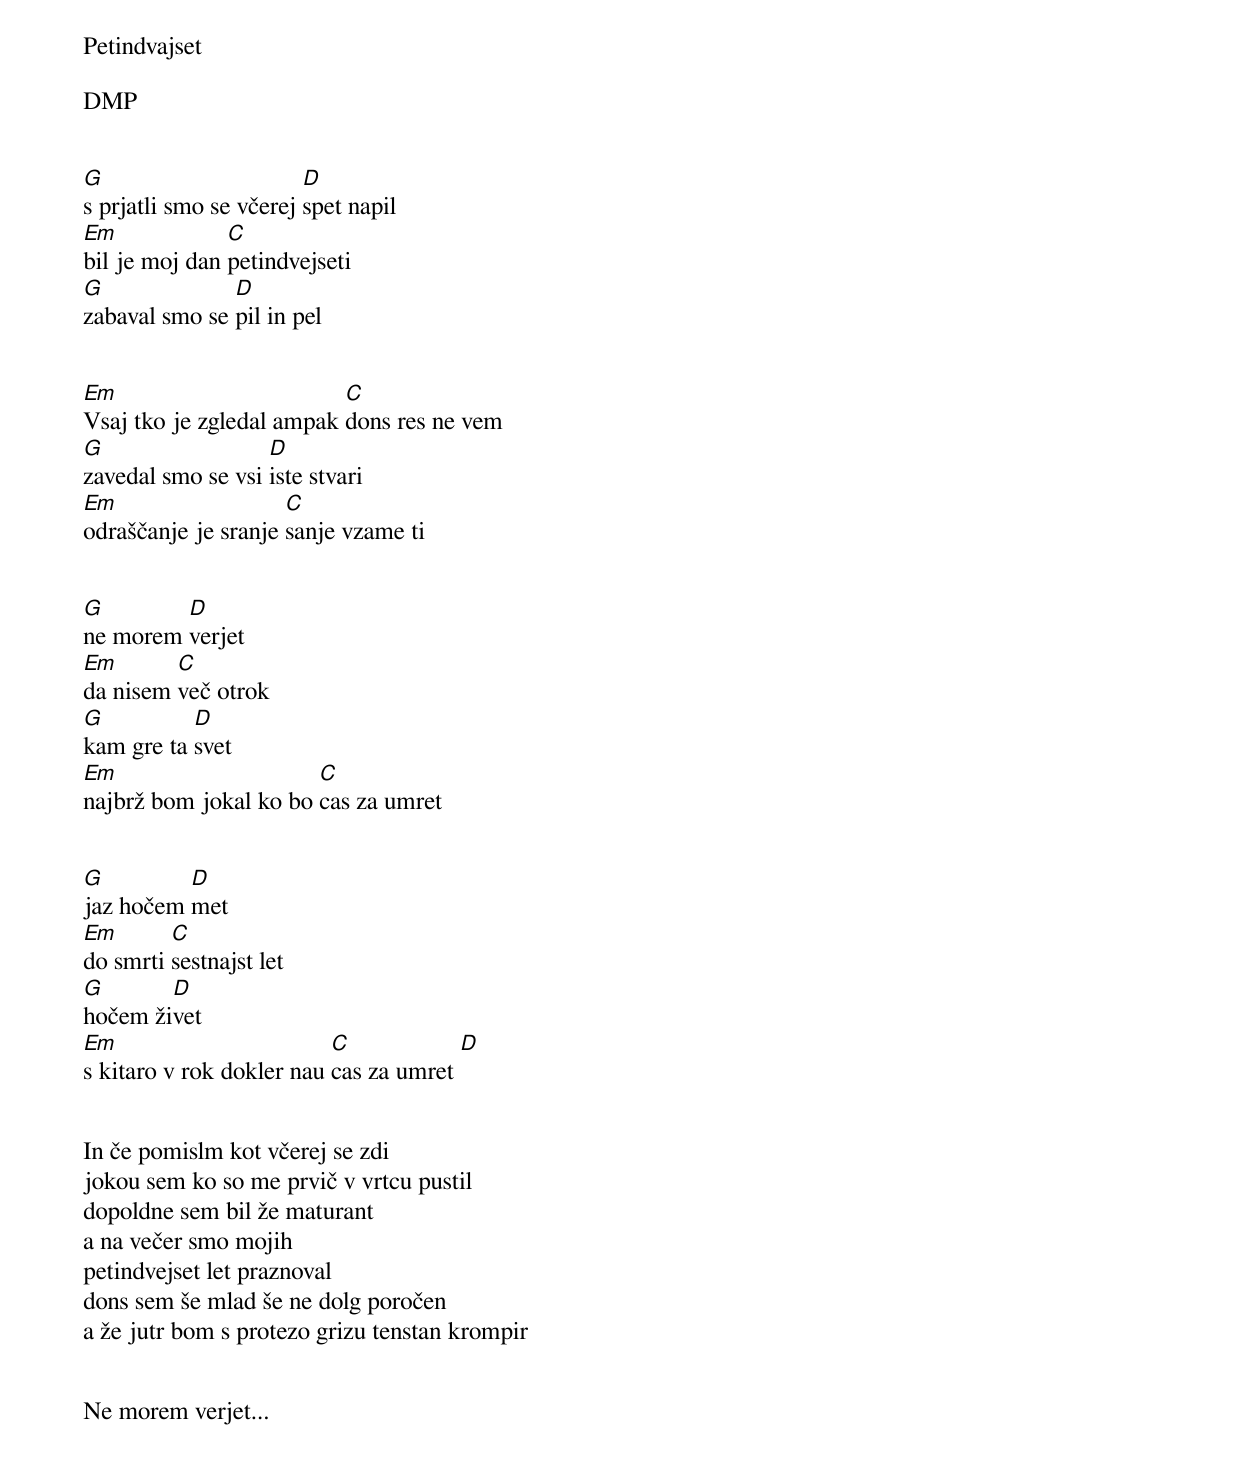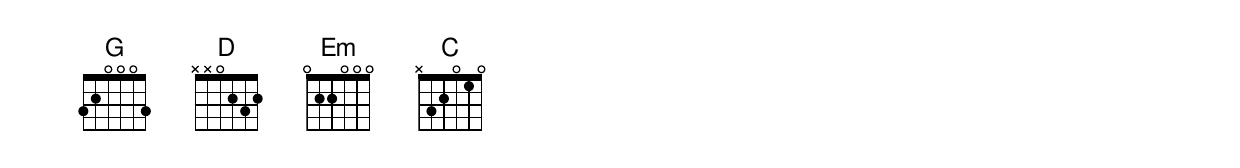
Petindvajset

DMP


[G]s prjatli smo se včerej [D]spet napil
[Em]bil je moj dan [C]petindvejseti
[G]zabaval smo se [D]pil in pel


[Em]Vsaj tko je zgledal ampak [C]dons res ne vem
[G]zavedal smo se vsi [D]iste stvari
[Em]odraščanje je sranje [C]sanje vzame ti


[G]ne morem [D]verjet
[Em]da nisem [C]več otrok
[G]kam gre ta [D]svet
[Em]najbrž bom jokal ko bo [C]cas za umret


[G]jaz hočem [D]met
[Em]do smrti [C]sestnajst let
[G]hočem ži[D]vet
[Em]s kitaro v rok dokler nau [C]cas za umret [D]


In če pomislm kot včerej se zdi
jokou sem ko so me prvič v vrtcu pustil
dopoldne sem bil že maturant
a na večer smo mojih
petindvejset let praznoval
dons sem še mlad še ne dolg poročen
a že jutr bom s protezo grizu tenstan krompir


Ne morem verjet...
